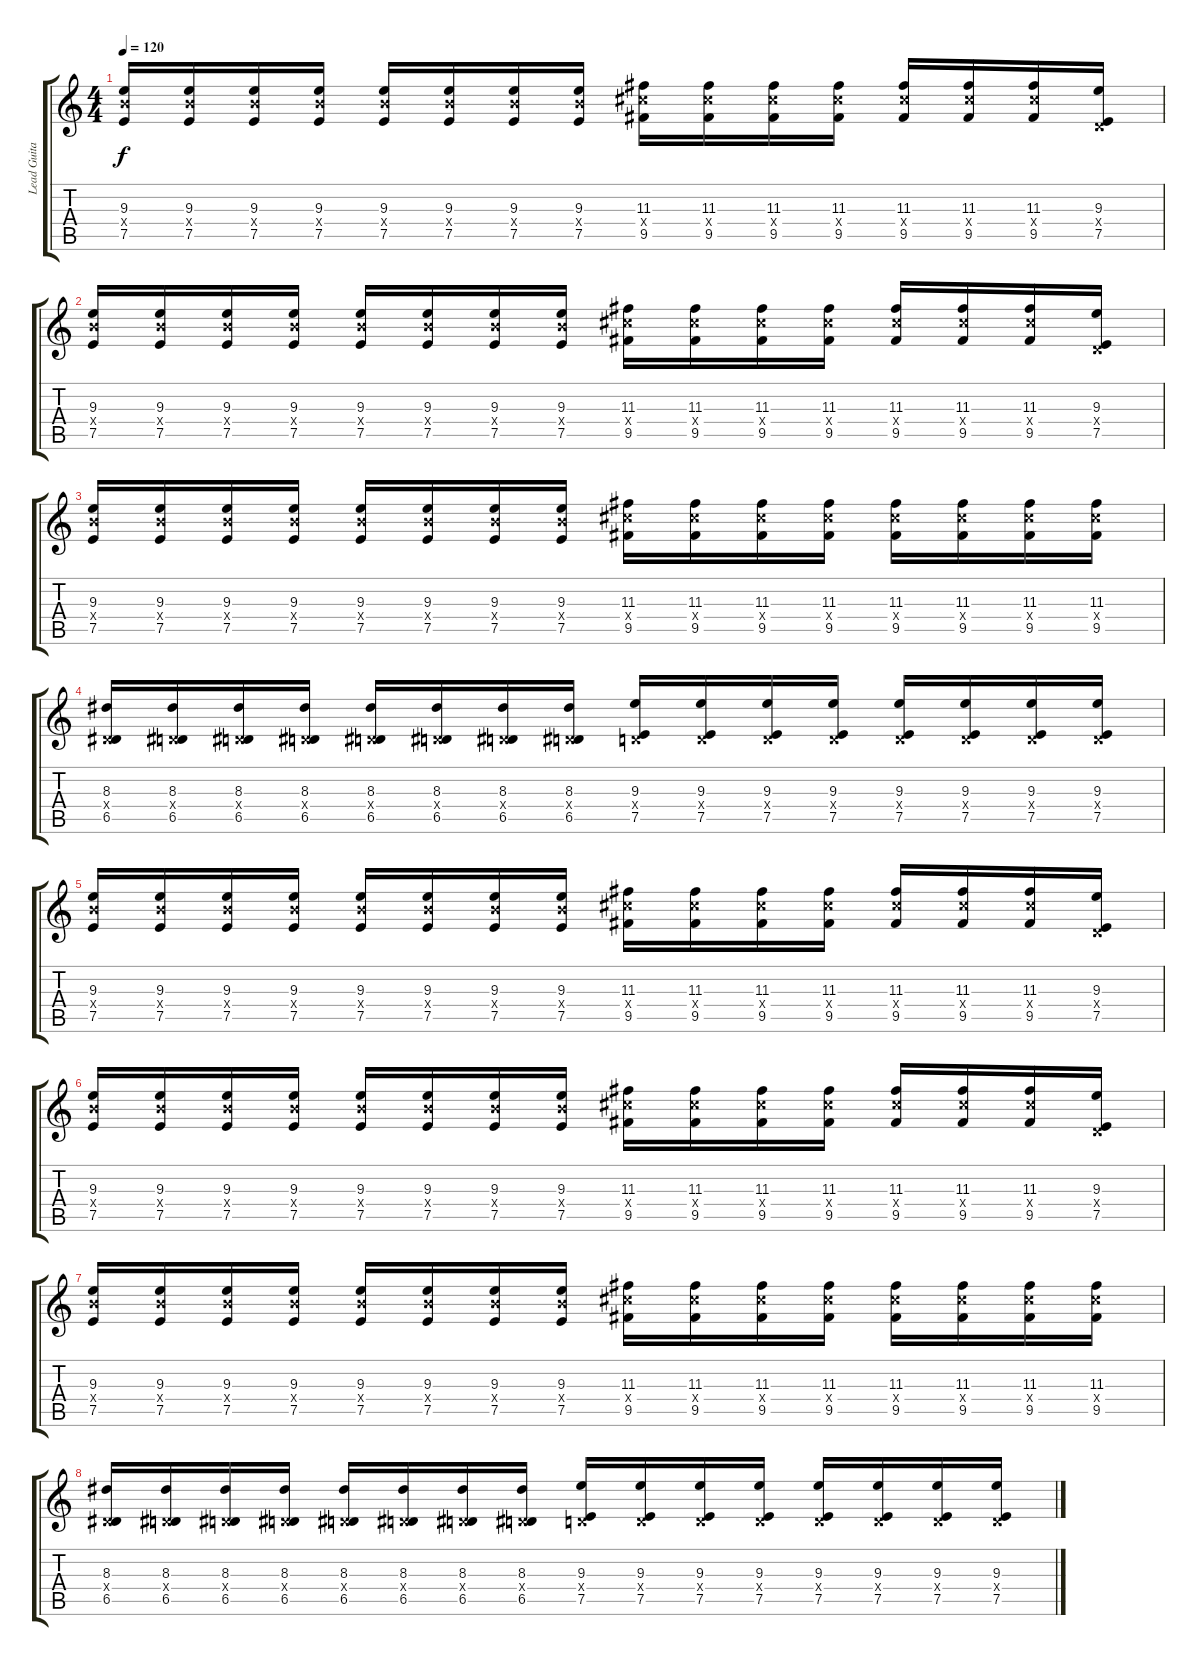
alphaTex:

\track ("Lead Guitar" "Lead Guita") {instrument distortionguitar}
\staff {score tabs}
\tuning (E4 B3 G3 D3 A2 E2) {hide}
\ts (4 4)
\tempo 120
\clef g2
\ks c
(9.3 9.4{x} 7.5).16{dy f} (9.3 9.4{x} 7.5).16 (9.3 9.4{x} 7.5).16 (9.3 9.4{x} 7.5).16 (9.3 9.4{x} 7.5).16 (9.3 9.4{x} 7.5).16 (9.3 9.4{x} 7.5).16 (9.3 9.4{x} 7.5).16 (11.3 11.4{x} 9.5).16 (11.3 11.4{x} 9.5).16 (11.3 11.4{x} 9.5).16 (11.3 11.4{x} 9.5).16 (11.3 11.4{x} 9.5).16 (11.3 11.4{x} 9.5).16 (11.3 11.4{x} 9.5).16 (9.3 0.4{x} 7.5).16 |
(9.3 9.4{x} 7.5).16 (9.3 9.4{x} 7.5).16 (9.3 9.4{x} 7.5).16 (9.3 9.4{x} 7.5).16 (9.3 9.4{x} 7.5).16 (9.3 9.4{x} 7.5).16 (9.3 9.4{x} 7.5).16 (9.3 9.4{x} 7.5).16 (11.3 11.4{x} 9.5).16 (11.3 11.4{x} 9.5).16 (11.3 11.4{x} 9.5).16 (11.3 11.4{x} 9.5).16 (11.3 11.4{x} 9.5).16 (11.3 11.4{x} 9.5).16 (11.3 11.4{x} 9.5).16 (9.3 0.4{x} 7.5).16 |
(9.3 9.4{x} 7.5).16 (9.3 9.4{x} 7.5).16 (9.3 9.4{x} 7.5).16 (9.3 9.4{x} 7.5).16 (9.3 9.4{x} 7.5).16 (9.3 9.4{x} 7.5).16 (9.3 9.4{x} 7.5).16 (9.3 9.4{x} 7.5).16 (11.3 11.4{x} 9.5).16 (11.3 11.4{x} 9.5).16 (11.3 11.4{x} 9.5).16 (11.3 11.4{x} 9.5).16 (11.3 11.4{x} 9.5).16 (11.3 11.4{x} 9.5).16 (11.3 11.4{x} 9.5).16 (11.3 11.4{x} 9.5).16 |
(8.3 0.4{x} 6.5).16 (8.3 0.4{x} 6.5).16 (8.3 0.4{x} 6.5).16 (8.3 0.4{x} 6.5).16 (8.3 0.4{x} 6.5).16 (8.3 0.4{x} 6.5).16 (8.3 0.4{x} 6.5).16 (8.3 0.4{x} 6.5).16 (9.3 0.4{x} 7.5).16 (9.3 0.4{x} 7.5).16 (9.3 0.4{x} 7.5).16 (9.3 0.4{x} 7.5).16 (9.3 0.4{x} 7.5).16 (9.3 0.4{x} 7.5).16 (9.3 0.4{x} 7.5).16 (9.3 0.4{x} 7.5).16 |
(9.3 9.4{x} 7.5).16 (9.3 9.4{x} 7.5).16 (9.3 9.4{x} 7.5).16 (9.3 9.4{x} 7.5).16 (9.3 9.4{x} 7.5).16 (9.3 9.4{x} 7.5).16 (9.3 9.4{x} 7.5).16 (9.3 9.4{x} 7.5).16 (11.3 11.4{x} 9.5).16 (11.3 11.4{x} 9.5).16 (11.3 11.4{x} 9.5).16 (11.3 11.4{x} 9.5).16 (11.3 11.4{x} 9.5).16 (11.3 11.4{x} 9.5).16 (11.3 11.4{x} 9.5).16 (9.3 0.4{x} 7.5).16 |
(9.3 9.4{x} 7.5).16 (9.3 9.4{x} 7.5).16 (9.3 9.4{x} 7.5).16 (9.3 9.4{x} 7.5).16 (9.3 9.4{x} 7.5).16 (9.3 9.4{x} 7.5).16 (9.3 9.4{x} 7.5).16 (9.3 9.4{x} 7.5).16 (11.3 11.4{x} 9.5).16 (11.3 11.4{x} 9.5).16 (11.3 11.4{x} 9.5).16 (11.3 11.4{x} 9.5).16 (11.3 11.4{x} 9.5).16 (11.3 11.4{x} 9.5).16 (11.3 11.4{x} 9.5).16 (9.3 0.4{x} 7.5).16 |
(9.3 9.4{x} 7.5).16 (9.3 9.4{x} 7.5).16 (9.3 9.4{x} 7.5).16 (9.3 9.4{x} 7.5).16 (9.3 9.4{x} 7.5).16 (9.3 9.4{x} 7.5).16 (9.3 9.4{x} 7.5).16 (9.3 9.4{x} 7.5).16 (11.3 11.4{x} 9.5).16 (11.3 11.4{x} 9.5).16 (11.3 11.4{x} 9.5).16 (11.3 11.4{x} 9.5).16 (11.3 11.4{x} 9.5).16 (11.3 11.4{x} 9.5).16 (11.3 11.4{x} 9.5).16 (11.3 11.4{x} 9.5).16 |
(8.3 0.4{x} 6.5).16 (8.3 0.4{x} 6.5).16 (8.3 0.4{x} 6.5).16 (8.3 0.4{x} 6.5).16 (8.3 0.4{x} 6.5).16 (8.3 0.4{x} 6.5).16 (8.3 0.4{x} 6.5).16 (8.3 0.4{x} 6.5).16 (9.3 0.4{x} 7.5).16 (9.3 0.4{x} 7.5).16 (9.3 0.4{x} 7.5).16 (9.3 0.4{x} 7.5).16 (9.3 0.4{x} 7.5).16 (9.3 0.4{x} 7.5).16 (9.3 0.4{x} 7.5).16 (9.3 0.4{x} 7.5).16
